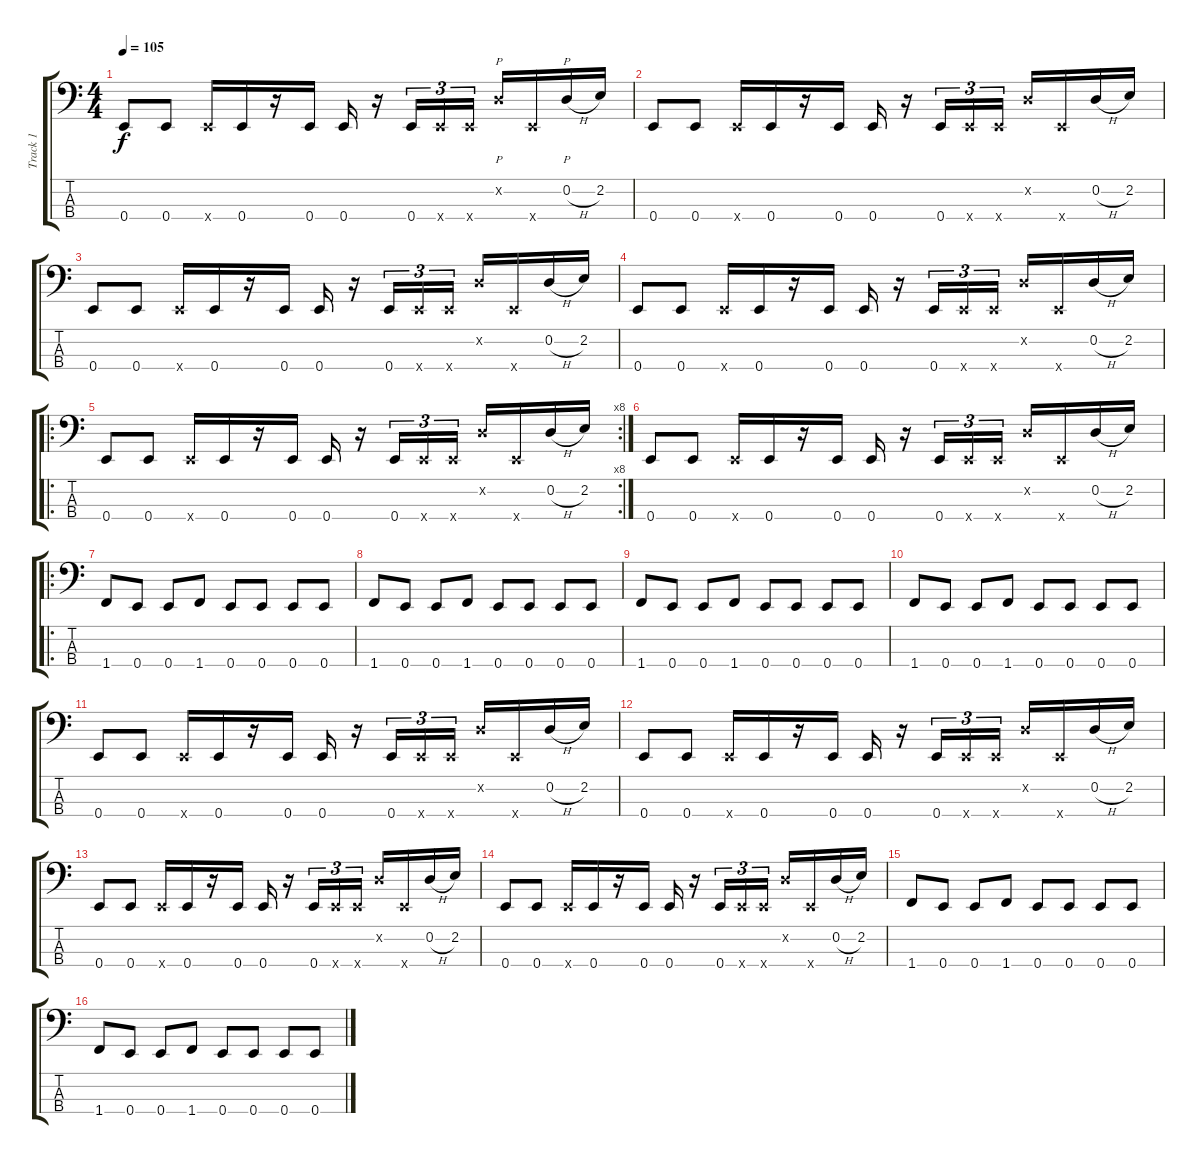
\track ("Track 1" "Track 1") {instrument slapbass1}
\staff {score tabs}
\tuning (G2 D2 A1 E1) {hide}
\ts (4 4)
\tempo 105
\clef f4
\ks c
0.4.8{dy f instrument slapbass1} 0.4.8 0.4{x}.16 0.4.16 r.16 0.4.16 0.4.16 r.16 0.4.16{tu (3 2)} 0.4{x}.16{tu (3 2)} 0.4{x}.16{tu (3 2)} 0.2{x}.16{p} 0.4{x}.16 0.2{h}.16{p} 2.2.16 |
0.4.8 0.4.8 0.4{x}.16 0.4.16 r.16 0.4.16 0.4.16 r.16 0.4.16{tu (3 2)} 0.4{x}.16{tu (3 2)} 0.4{x}.16{tu (3 2)} 0.2{x}.16 0.4{x}.16 0.2{h}.16 2.2.16 |
0.4.8 0.4.8 0.4{x}.16 0.4.16 r.16 0.4.16 0.4.16 r.16 0.4.16{tu (3 2)} 0.4{x}.16{tu (3 2)} 0.4{x}.16{tu (3 2)} 0.2{x}.16 0.4{x}.16 0.2{h}.16 2.2.16 |
0.4.8 0.4.8 0.4{x}.16 0.4.16 r.16 0.4.16 0.4.16 r.16 0.4.16{tu (3 2)} 0.4{x}.16{tu (3 2)} 0.4{x}.16{tu (3 2)} 0.2{x}.16 0.4{x}.16 0.2{h}.16 2.2.16 |
\ro
\rc 8
0.4.8 0.4.8 0.4{x}.16 0.4.16 r.16 0.4.16 0.4.16 r.16 0.4.16{tu (3 2)} 0.4{x}.16{tu (3 2)} 0.4{x}.16{tu (3 2)} 0.2{x}.16 0.4{x}.16 0.2{h}.16 2.2.16 |
0.4.8 0.4.8 0.4{x}.16 0.4.16 r.16 0.4.16 0.4.16 r.16 0.4.16{tu (3 2)} 0.4{x}.16{tu (3 2)} 0.4{x}.16{tu (3 2)} 0.2{x}.16 0.4{x}.16 0.2{h}.16 2.2.16 |
\ro
1.4.8{instrument slapbass1} 0.4.8 0.4.8 1.4.8 0.4.8 0.4.8 0.4.8 0.4.8 |
1.4.8 0.4.8 0.4.8 1.4.8 0.4.8 0.4.8 0.4.8 0.4.8 |
1.4.8 0.4.8 0.4.8 1.4.8 0.4.8 0.4.8 0.4.8 0.4.8 |
1.4.8 0.4.8 0.4.8 1.4.8 0.4.8 0.4.8 0.4.8 0.4.8 |
0.4.8 0.4.8 0.4{x}.16 0.4.16 r.16 0.4.16 0.4.16 r.16 0.4.16{tu (3 2)} 0.4{x}.16{tu (3 2)} 0.4{x}.16{tu (3 2)} 0.2{x}.16 0.4{x}.16 0.2{h}.16 2.2.16 |
0.4.8 0.4.8 0.4{x}.16 0.4.16 r.16 0.4.16 0.4.16 r.16 0.4.16{tu (3 2)} 0.4{x}.16{tu (3 2)} 0.4{x}.16{tu (3 2)} 0.2{x}.16 0.4{x}.16 0.2{h}.16 2.2.16 |
0.4.8 0.4.8 0.4{x}.16 0.4.16 r.16 0.4.16 0.4.16 r.16 0.4.16{tu (3 2)} 0.4{x}.16{tu (3 2)} 0.4{x}.16{tu (3 2)} 0.2{x}.16 0.4{x}.16 0.2{h}.16 2.2.16 |
0.4.8 0.4.8 0.4{x}.16 0.4.16 r.16 0.4.16 0.4.16 r.16 0.4.16{tu (3 2)} 0.4{x}.16{tu (3 2)} 0.4{x}.16{tu (3 2)} 0.2{x}.16 0.4{x}.16 0.2{h}.16 2.2.16 |
1.4.8 0.4.8 0.4.8 1.4.8 0.4.8 0.4.8 0.4.8 0.4.8 |
1.4.8 0.4.8 0.4.8 1.4.8 0.4.8 0.4.8 0.4.8 0.4.8
